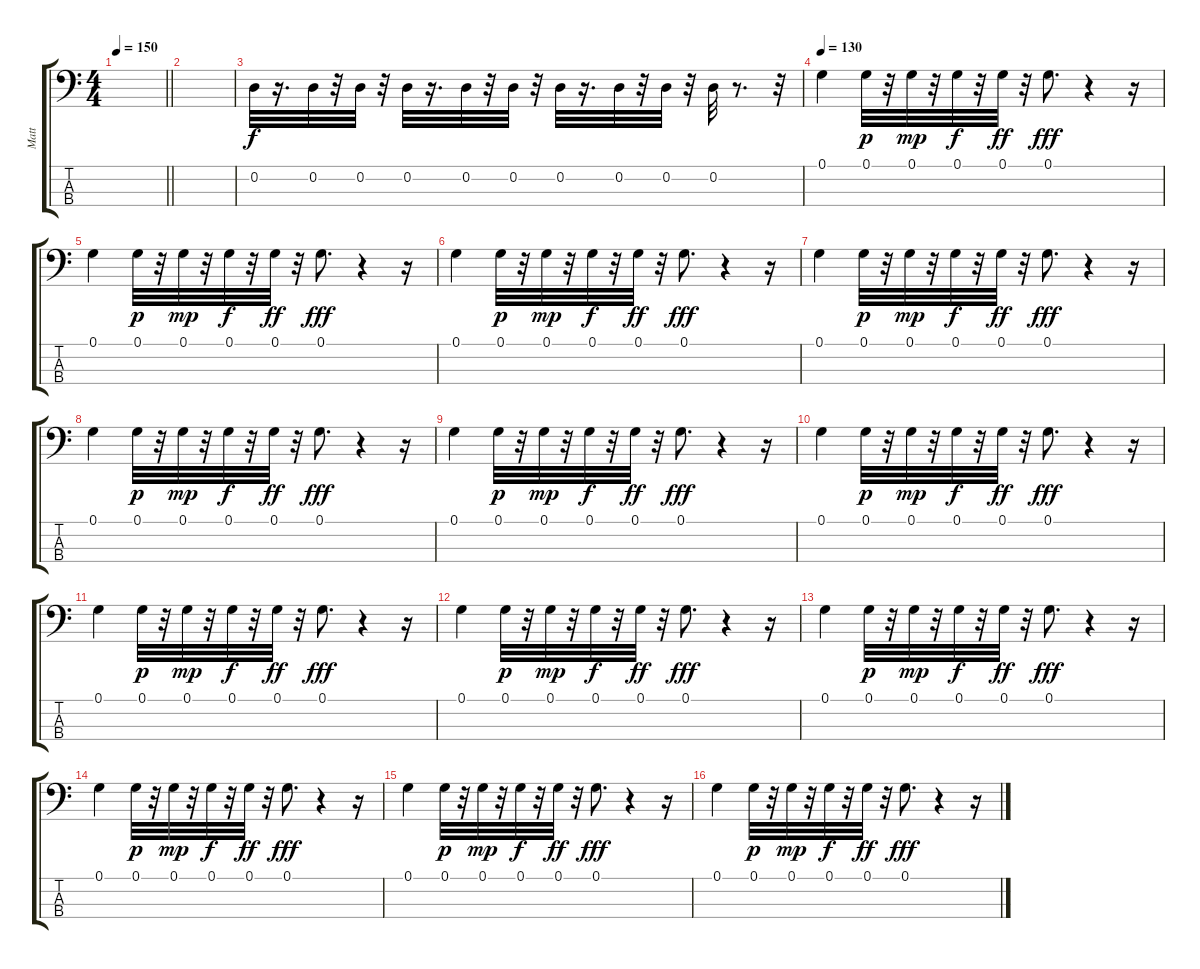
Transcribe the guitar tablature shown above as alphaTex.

\track ("Matt" "Matt") {instrument electricbassfinger}
\staff {score tabs}
\tuning (G2 D2 A1 E1) {hide}
\ts (4 4)
\tempo 150
\clef f4
\barLineRight lightlight
\ks c
|
|
0.2.32 r.16{d} 0.2.32 r.32 0.2.32 r.32 0.2.32 r.16{d} 0.2.32 r.32 0.2.32 r.32 0.2.32 r.16{d} 0.2.32 r.32 0.2.32 r.32 0.2.32 r.8{d} r.32 |
\tempo 130
0.1.4 0.1.32{dy p} r.32 0.1.32{dy mp} r.32 0.1.32{dy f} r.32 0.1.32{dy ff} r.32 0.1.8{d dy fff} r.4 r.16 |
0.1.4 0.1.32{dy p} r.32 0.1.32{dy mp} r.32 0.1.32{dy f} r.32 0.1.32{dy ff} r.32 0.1.8{d dy fff} r.4 r.16 |
0.1.4 0.1.32{dy p} r.32 0.1.32{dy mp} r.32 0.1.32{dy f} r.32 0.1.32{dy ff} r.32 0.1.8{d dy fff} r.4 r.16 |
0.1.4 0.1.32{dy p} r.32 0.1.32{dy mp} r.32 0.1.32{dy f} r.32 0.1.32{dy ff} r.32 0.1.8{d dy fff} r.4 r.16 |
0.1.4 0.1.32{dy p} r.32 0.1.32{dy mp} r.32 0.1.32{dy f} r.32 0.1.32{dy ff} r.32 0.1.8{d dy fff} r.4 r.16 |
0.1.4 0.1.32{dy p} r.32 0.1.32{dy mp} r.32 0.1.32{dy f} r.32 0.1.32{dy ff} r.32 0.1.8{d dy fff} r.4 r.16 |
0.1.4 0.1.32{dy p} r.32 0.1.32{dy mp} r.32 0.1.32{dy f} r.32 0.1.32{dy ff} r.32 0.1.8{d dy fff} r.4 r.16 |
0.1.4 0.1.32{dy p} r.32 0.1.32{dy mp} r.32 0.1.32{dy f} r.32 0.1.32{dy ff} r.32 0.1.8{d dy fff} r.4 r.16 |
0.1.4 0.1.32{dy p} r.32 0.1.32{dy mp} r.32 0.1.32{dy f} r.32 0.1.32{dy ff} r.32 0.1.8{d dy fff} r.4 r.16 |
0.1.4 0.1.32{dy p} r.32 0.1.32{dy mp} r.32 0.1.32{dy f} r.32 0.1.32{dy ff} r.32 0.1.8{d dy fff} r.4 r.16 |
0.1.4 0.1.32{dy p} r.32 0.1.32{dy mp} r.32 0.1.32{dy f} r.32 0.1.32{dy ff} r.32 0.1.8{d dy fff} r.4 r.16 |
0.1.4 0.1.32{dy p} r.32 0.1.32{dy mp} r.32 0.1.32{dy f} r.32 0.1.32{dy ff} r.32 0.1.8{d dy fff} r.4 r.16 |
0.1.4 0.1.32{dy p} r.32 0.1.32{dy mp} r.32 0.1.32{dy f} r.32 0.1.32{dy ff} r.32 0.1.8{d dy fff} r.4 r.16
